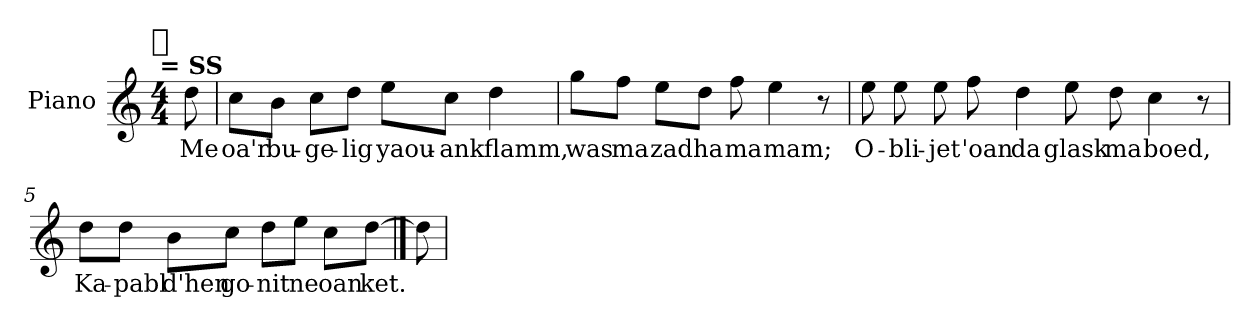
**kern	**text
*part1	*part1
*staff1	*staff1
*I"Piano	*
*I'Pno	*
*clefG2	*
*k[]	*
!!LO:TX:omd:t=M. M. \n[quarter]\n = SS
*M4/4	*
*MM100	*
=1	=1
8dd\	Me
=2	=2
8cc\L	oa'r
8b\J	bu-
8cc\L	-ge-
8dd\J	-lig
8ee\L	yaou-
8cc\J	-ank
4dd\	flamm,
=3	=3
8gg\L	was
8ff\J	ma
8ee\L	zad
8dd\J	ha
8ff\	ma
4ee\	mam;
8r	.
=4	=4
8ee\	O-
8ee\	-bli-
8ee\	-jet
8ff\	'oan
4dd\	da
8ee\	glask
8dd\	ma
4cc\	boed,
8r	.
=5	=5
8dd\L	Ka-
8dd\J	-pabl
8b\L	d'hen
8cc\J	go-
8dd\L	-nit
8ee\J	ne
8cc\L	oan
[8dd\J	ket.
==6	==6
8dd\]	.
=	=
*-	*-
